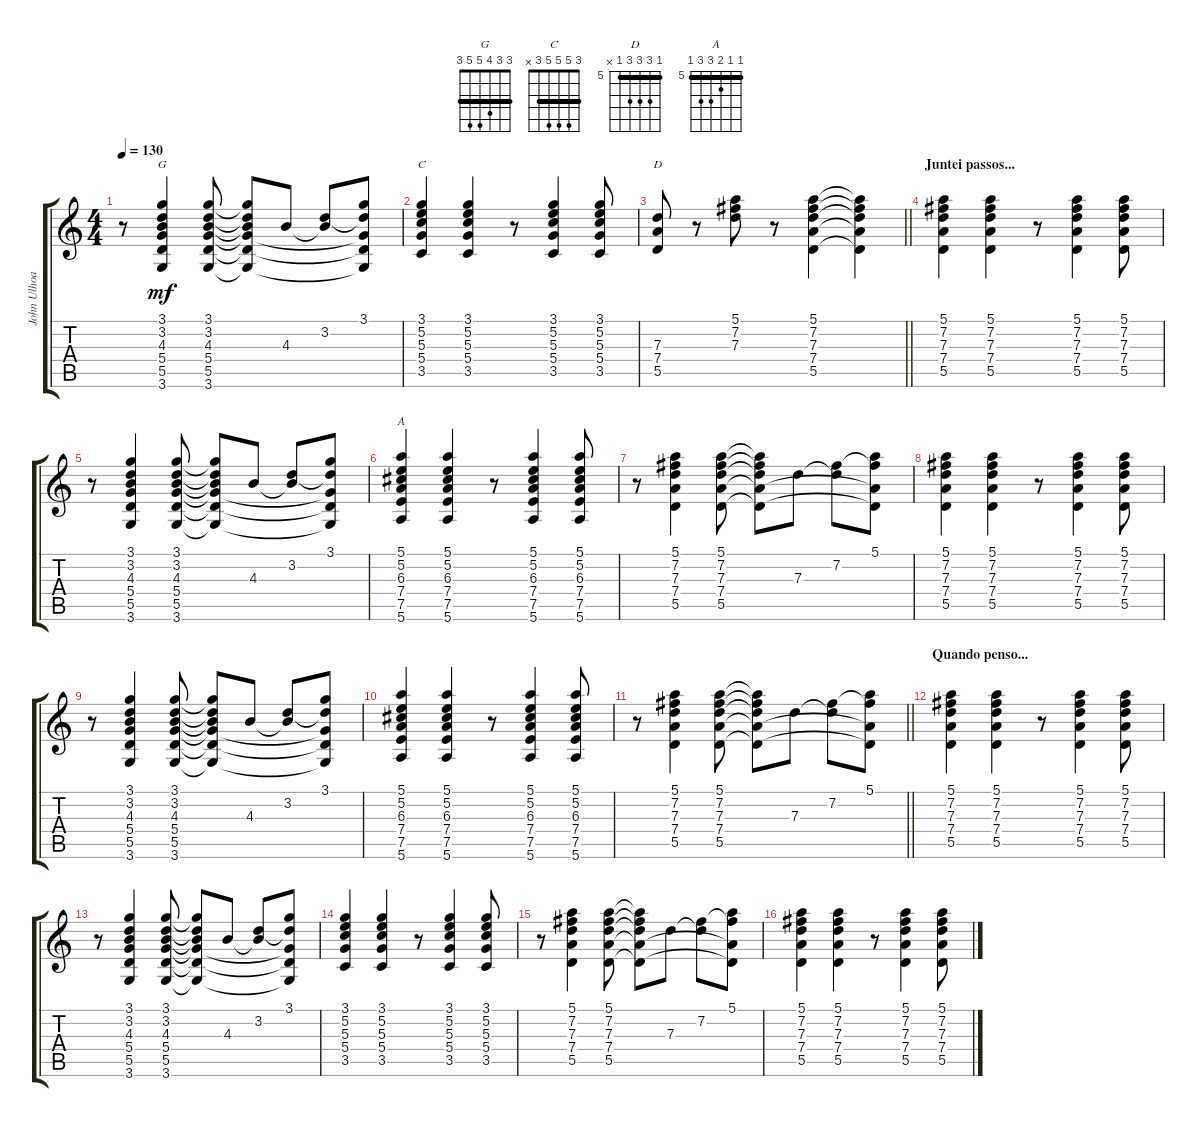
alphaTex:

\track ("John Ulhoa" "John Ulhoa") {instrument acousticguitarsteel}
\staff {score tabs}
\tuning (E4 B3 G3 D3 A2 E2) {hide}
\chord ("G" 3 3 4 5 5 3) {barre 3}
\chord ("C" 3 5 5 5 3 x) {barre 3}
\chord ("D" 5 7 7 7 5 x) {firstfret 5 barre 5}
\chord ("A" 5 5 6 7 7 5) {firstfret 5 barre 5}
\ts (4 4)
\tempo 130
\clef g2
\ks c
r.8{dy mf} (3.1 3.2 4.3 5.4 5.5 3.6).4{ch "G"} (3.1 3.2 4.3 5.4 5.5 3.6).8 (3.1{t} 3.2{t} 4.3{t} 5.4{t} 5.5{t} 3.6{t}).8 4.3.8 (3.2 4.3{t}).8 (3.1 3.2{t} 5.4{t} 5.5{t} 3.6{t}).8 |
(3.1 5.2 5.3 5.4 3.5).4{ch "C"} (3.1 5.2 5.3 5.4 3.5).4 r.8 (3.1 5.2 5.3 5.4 3.5).4 (3.1 5.2 5.3 5.4 3.5).8 |
\barLineRight lightlight
(7.3 7.4 5.5).8{ch "D"} r.8 (5.1 7.2 7.3).8 r.8 (5.1 7.2 7.3 7.4 5.5).4 (5.1{t} 7.2{t} 7.3{t} 7.4{t} 5.5{t}).4 |
\section ("" "Juntei passos...")
(5.1 7.2 7.3 7.4 5.5).4 (5.1 7.2 7.3 7.4 5.5).4 r.8 (5.1 7.2 7.3 7.4 5.5).4 (5.1 7.2 7.3 7.4 5.5).8 |
r.8 (3.1 3.2 4.3 5.4 5.5 3.6).4 (3.1 3.2 4.3 5.4 5.5 3.6).8 (3.1{t} 3.2{t} 4.3{t} 5.4{t} 5.5{t} 3.6{t}).8 4.3.8 (3.2 4.3{t}).8 (3.1 3.2{t} 5.4{t} 5.5{t} 3.6{t}).8 |
(5.1 5.2 6.3 7.4 7.5 5.6).4{ch "A"} (5.1 5.2 6.3 7.4 7.5 5.6).4 r.8 (5.1 5.2 6.3 7.4 7.5 5.6).4 (5.1 5.2 6.3 7.4 7.5 5.6).8 |
r.8 (5.1 7.2 7.3 7.4 5.5).4 (5.1 7.2 7.3 7.4 5.5).8 (5.1{t} 7.2{t} 7.3{t} 7.4{t} 5.5{t}).8 7.3.8 (7.2 7.3{t}).8 (5.1 7.2{t} 7.4{t} 5.5{t}).8 |
(5.1 7.2 7.3 7.4 5.5).4 (5.1 7.2 7.3 7.4 5.5).4 r.8 (5.1 7.2 7.3 7.4 5.5).4 (5.1 7.2 7.3 7.4 5.5).8 |
r.8 (3.1 3.2 4.3 5.4 5.5 3.6).4 (3.1 3.2 4.3 5.4 5.5 3.6).8 (3.1{t} 3.2{t} 4.3{t} 5.4{t} 5.5{t} 3.6{t}).8 4.3.8 (3.2 4.3{t}).8 (3.1 3.2{t} 5.4{t} 5.5{t} 3.6{t}).8 |
(5.1 5.2 6.3 7.4 7.5 5.6).4 (5.1 5.2 6.3 7.4 7.5 5.6).4 r.8 (5.1 5.2 6.3 7.4 7.5 5.6).4 (5.1 5.2 6.3 7.4 7.5 5.6).8 |
\barLineRight lightlight
r.8 (5.1 7.2 7.3 7.4 5.5).4 (5.1 7.2 7.3 7.4 5.5).8 (5.1{t} 7.2{t} 7.3{t} 7.4{t} 5.5{t}).8 7.3.8 (7.2 7.3{t}).8 (5.1 7.2{t} 7.4{t} 5.5{t}).8 |
\section ("" "Quando penso...")
(5.1 7.2 7.3 7.4 5.5).4 (5.1 7.2 7.3 7.4 5.5).4 r.8 (5.1 7.2 7.3 7.4 5.5).4 (5.1 7.2 7.3 7.4 5.5).8 |
r.8 (3.1 3.2 4.3 5.4 5.5 3.6).4 (3.1 3.2 4.3 5.4 5.5 3.6).8 (3.1{t} 3.2{t} 4.3{t} 5.4{t} 5.5{t} 3.6{t}).8 4.3.8 (3.2 4.3{t}).8 (3.1 3.2{t} 5.4{t} 5.5{t} 3.6{t}).8 |
(3.1 5.2 5.3 5.4 3.5).4 (3.1 5.2 5.3 5.4 3.5).4 r.8 (3.1 5.2 5.3 5.4 3.5).4 (3.1 5.2 5.3 5.4 3.5).8 |
r.8 (5.1 7.2 7.3 7.4 5.5).4 (5.1 7.2 7.3 7.4 5.5).8 (5.1{t} 7.2{t} 7.3{t} 7.4{t} 5.5{t}).8 7.3.8 (7.2 7.3{t}).8 (5.1 7.2{t} 7.4{t} 5.5{t}).8 |
(5.1 7.2 7.3 7.4 5.5).4 (5.1 7.2 7.3 7.4 5.5).4 r.8 (5.1 7.2 7.3 7.4 5.5).4 (5.1 7.2 7.3 7.4 5.5).8
